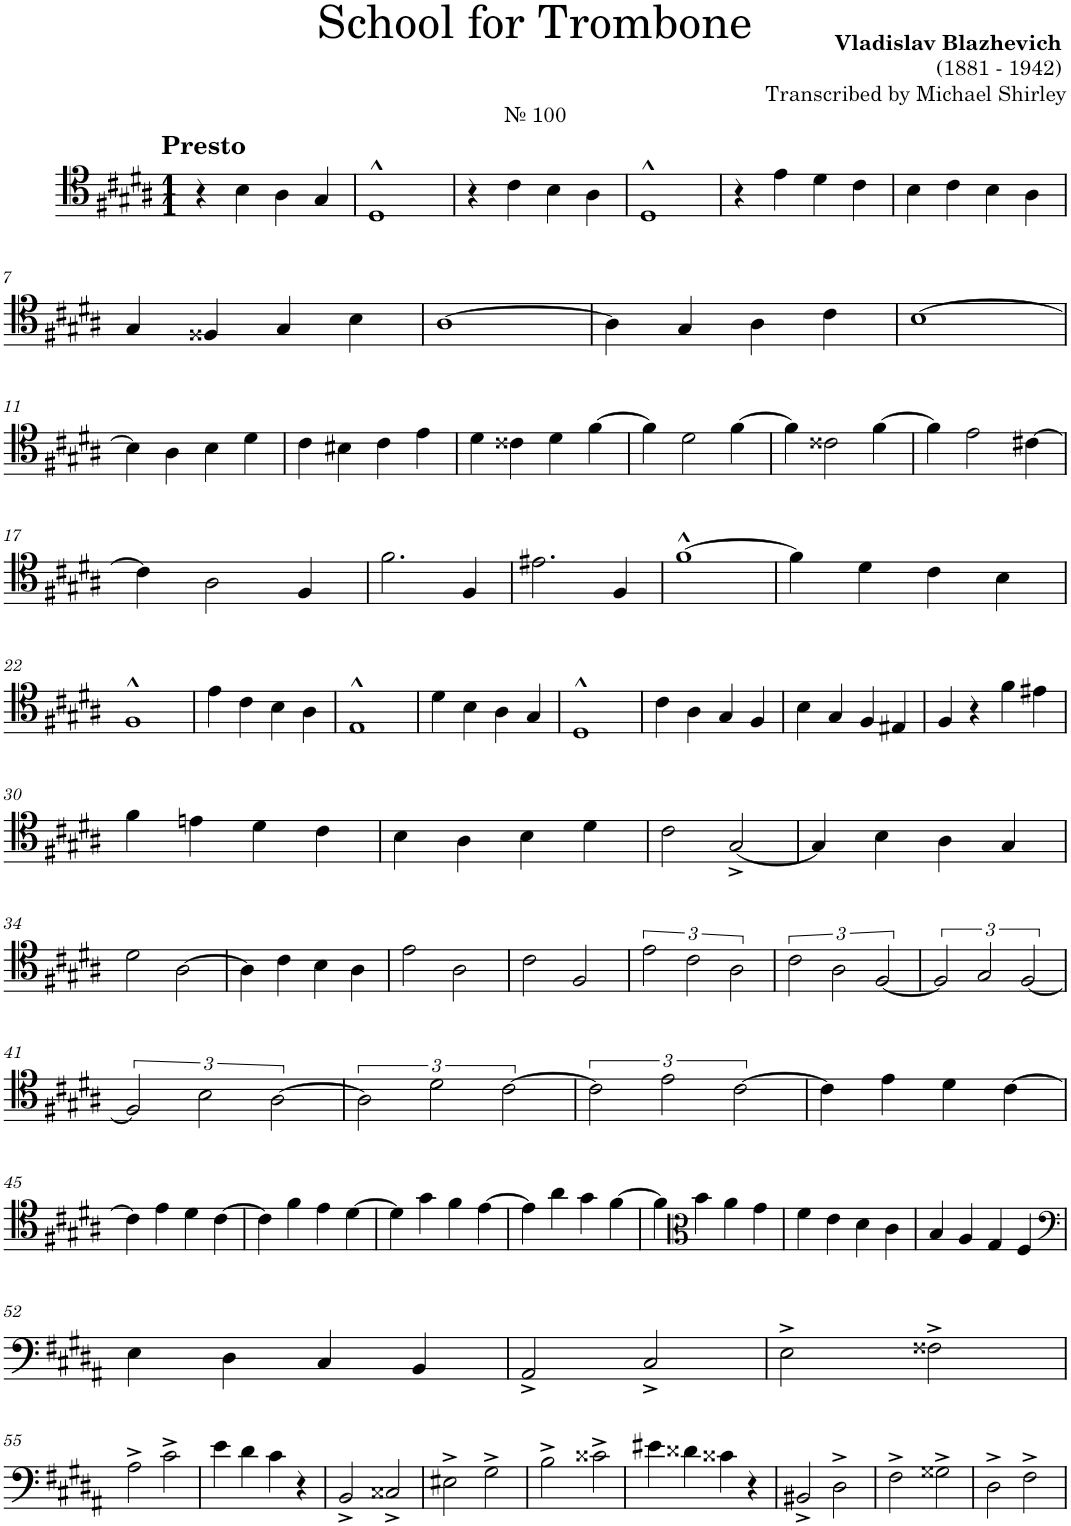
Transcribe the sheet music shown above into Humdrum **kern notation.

**kern
*part1
*staff1
*I"Trombone
*I'Tbn.
*clefC4
*k[f#c#g#d#a#]
*M1/1
=1
!LO:TX:a:t=№ 100
!LO:TX:a:B:t=Presto
4r
4B\
4A#\
4G#/
=2
1D#^^
=3
4r
4c#\
4B\
4A#\
=4
1D#^^
=5
4r
4e\
4d#\
4c#\
=6
4B\
4c#\
4B\
4A#\
!!LO:LB:g=z
=7
4G#/
4F##X/
4G#/
4B\
=8
[1A#
=9
4A#\]
4G#/
4A#\
4c#\
=10
[1B
!!LO:LB:g=z
=11
4B\]
4A#\
4B\
4d#\
=12
4c#\
4B#X\
4c#\
4e\
=13
4d#\
4c##X\
4d#\
[4f#\
=14
4f#\]
2d#\
[4f#\
=15
4f#\]
2c##X\
[4f#\
=16
4f#\]
2e\
[4c#X\
!!LO:LB:g=z
=17
4c#\]
2A#\
4F#/
=18
2.f#\
4F#/
=19
2.e#X\
4F#/
=20
[1f#^^
=21
4f#\]
4d#\
4c#\
4B\
!!LO:LB:g=z
=22
1F#^^
=23
4e\
4c#\
4B\
4A#\
=24
1E^^
=25
4d#\
4B\
4A#\
4G#/
=26
1D#^^
=27
4c#\
4A#\
4G#/
4F#/
=28
4B\
4G#/
4F#/
4E#X/
=29
4F#/
4r
4f#\
4e#X\
!!LO:LB:g=z
=30
4f#\
4en\
4d#\
4c#\
=31
4B\
4A#\
4B\
4d#\
=32
2c#\
[2G#^/
=33
4G#/]
4B\
4A#\
4G#/
!!LO:LB:g=z
=34
2d#\
[2A#\
=35
4A#\]
4c#\
4B\
4A#\
=36
2e\
2A#\
=37
2c#\
2F#/
=38
3e\
3c#\
3A#\
=39
3c#\
3A#\
[3F#/
=40
3F#/]
3G#/
[3F#/
!!LO:LB:g=z
=41
3F#/]
3B\
[3A#\
=42
3A#\]
3d#\
[3c#\
=43
3c#\]
3e\
[3c#\
=44
4c#\]
4e\
4d#\
[4c#\
!!LO:LB:g=z
=45
4c#\]
4e\
4d#\
[4c#\
=46
4c#\]
4f#\
4e\
[4d#\
=47
4d#\]
4g#\
4f#\
[4e\
=48
4e\]
4a#\
4g#\
[4f#\
=49
4f#\]
*clefC3
4b\
4a#\
4g#\
=50
4f#\
4e\
4d#\
4c#\
=51
4B/
4A#/
4G#/
4F#/
!!LO:LB:g=z
=52
*clefF4
4E\
4D#\
4C#/
4BB/
=53
2AA#^/
2C#^/
=54
2E^\
2F##X^\
!!LO:LB:g=z
=55
2A#^\
2c#^\
=56
4e\
4d#\
4c#\
4r
=57
2BB^/
2C##X^/
=58
2E#X^\
2G#^\
=59
2B^\
2c##X^\
=60
4e#X\
4d##X\
4c##X\
4r
=61
2BB#X^/
2D#^\
=62
2F#^\
2G##X^\
=63
2D#^\
2F#^\
=
*-
